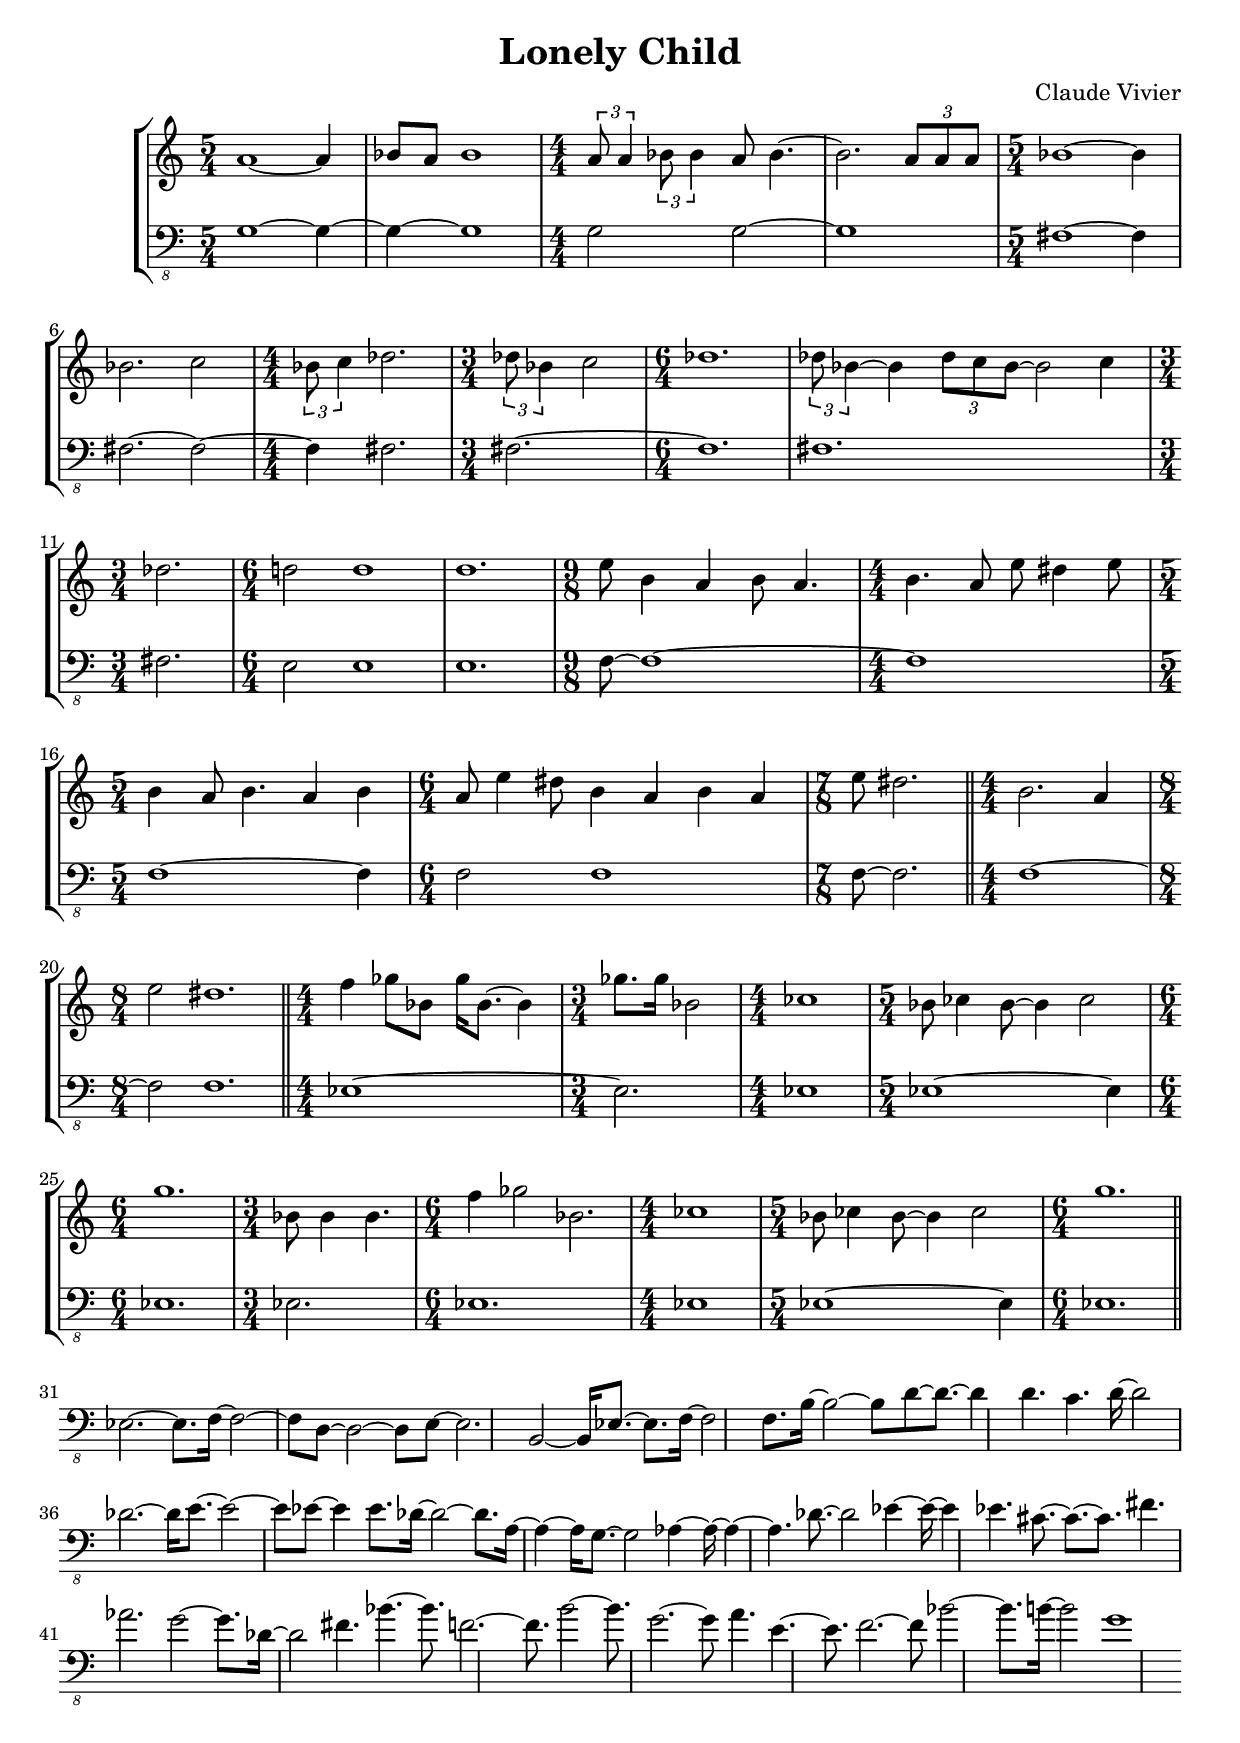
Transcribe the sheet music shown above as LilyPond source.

\version "2.23.80"
\language "english"

\header {
  title = "Lonely Child"
  composer = "Claude Vivier"
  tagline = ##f
}

structure = {
  \time 5/4
  s1 s4
  s1 s4
  \time 4/4
  s1 * 2
  \time 5/4
  s1 s4

  s1 s4
  \time 4/4
  s1
  \time 3/4
  s2.
  \time 6/4
  s1 s2
  s1 s2

  \time 3/4
  s2.
  \time 6/4
  s1 s2
  s1 s2
  \time 9/8
  s1 s8
  \time 4/4
  s1

  \time 5/4
  s1 s4
  \time 6/4
  s1 s2
  \time 7/8
  s2. s8

  \bar "||"

  \time 4/4
  s1
  \time 8/4
  s1 * 2

  \bar "||"

  \time 4/4
  s1
  \time 3/4
  s2.
  \time 4/4
  s1
  \time 5/4
  s1 s4
  \time 6/4
  s1 s2
  \time 3/4
  s2.
  \time 6/4
  s1 s2
  \time 4/4
  s1
  \time 5/4
  s1 s4
  \time 6/4
  s1 s2

  \bar "||"
}

melody = \relative c'' {
  a1~ a4
  bf8 a bf1
  \tuplet 3/2 { a8 a4 }
  \tuplet 3/2 { bf8 bf4 }
  a8 bf4.~
  bf2.
  \tuplet 3/2 { a8 a a }
  bf1~ bf4

  bf2. c2
  \tuplet 3/2 { bf8 c4 } df2.
  \tuplet 3/2 { df8 bf4 } c2
  df1.
  \tuplet 3/2 { df8 bf4~ } bf \tuplet 3/2 { df8 c bf~ } bf2 c4

  df2.
  d!2 d1
  d1.
  e8 b4 a b8 a4.
  b4. a8 e' ds4 e8

  b4 a8 b4. a4 b
  a8 e'4 ds8 b4 a b a
  e'8 ds2.

  b2. a4
  e'2 ds1.

  f4 gf8 bf, gf'16 bf,8.~ bf4
  gf'8. gf16 bf,2

  cf1
  bf8 cf4 bf8~ bf4 cf2
  g'1.
  bf,8 bf4 bf4.
  f'4 gf2 bf,2.
  cf1
  bf8 cf4 bf8~ bf4 cf2
  g'1.
}

bass = \relative c {
  \clef "bass_8"
  g1~ g4~
  g~ g1
  g2 g~
  g1
  fs~ fs4

  fs2.~ fs2~
  fs4 fs2.
  fs~
  fs1.
  fs1.

  fs2.
  e2 e1
  e1.
  f8~ f1~
  f

  f1~ f4
  f2 f1
  f8~ f2.

  f1 ~ f2 f1.

  ef1 ~ ef2.
  ef1
  ef1 ~ ef4
  ef1.
  ef2.
  ef1.
  ef1
  ef1 ~ ef4
  ef1.

  ef2. ~ ef8. f16 ~
  f2 ~ f8 d ~
  d2 ~ d8 e ~
  e2. b2 ~
  b16 ef8. ~ ef f16 ~ f2
  f8. b16 ~ b2 ~
  b8 d ~ d8. ~
  d4 d4.
  c4.
  d16 ~ d2
  df2. ~
  df16 e8. ~ e2 ~ e8 ef ~
  ef4 ef8. df16 ~ df2 ~
  df8. a16 ~ a4 ~ a16 g8. ~
  g2
  af4 ~ af16 ~
  af4 ~ af4.
  df8. ~ df2
  ef4 ~ ef16 ~
  ef4 ef4.
  cs8.~ cs ~ cs
  fs4.
  af2.
  g2 ~ g8. df16 ~ df2
  fs4.
  bf4. ~ bf8.
  f2. ~ f8.
  b2 ~ b8.
  g2. ~ g8
  a4.
  e4. ~ e8.
  f2. ~ f8
  bf2 ~ bf8. b16 ~ b2
  g1
}

melody = {
  <<
    \melody
    \structure
  >>
}

bass = {
  <<
    \bass
    \structure
  >>
}

\score {
  \new StaffGroup {
    \numericTimeSignature
    <<
      \new Staff = "melody" {
        \melody
      }
      \new Staff = "bass" {
        \bass
      }
    >>
  }
}
